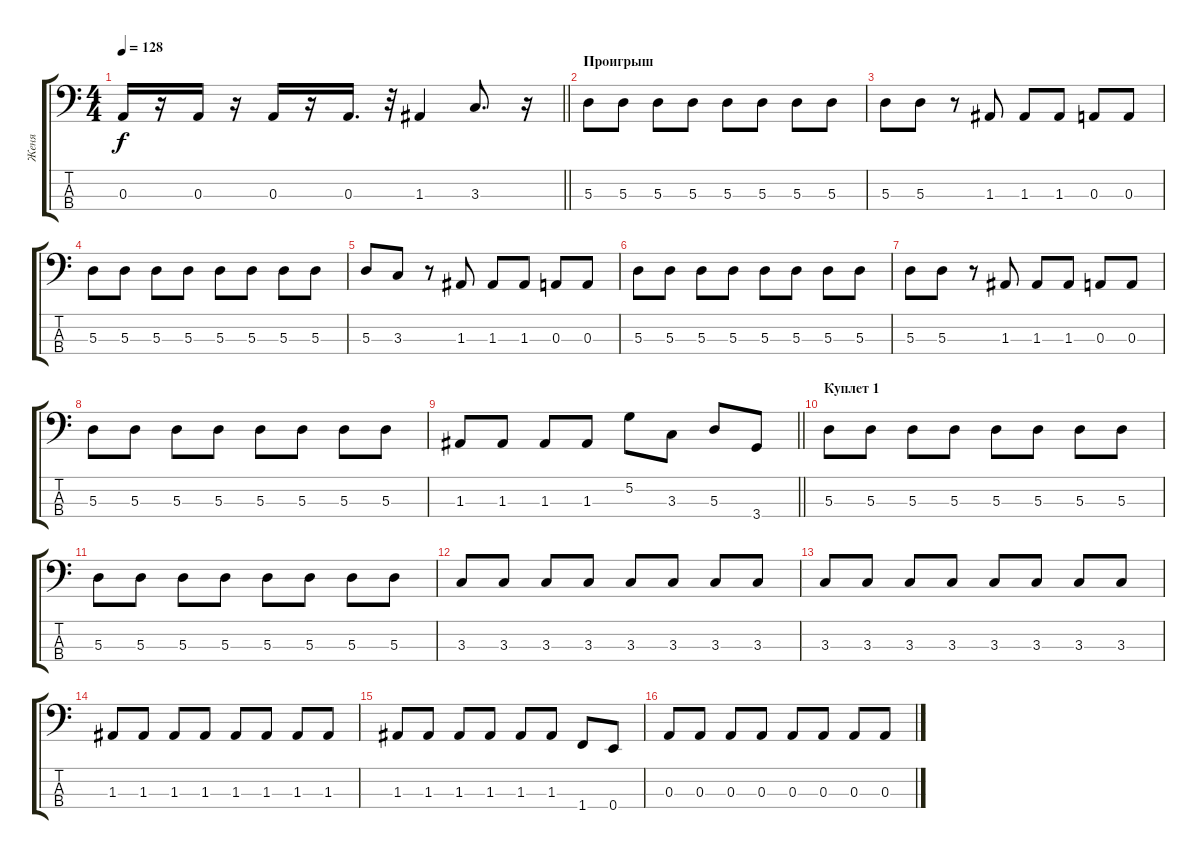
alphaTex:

\track ("Женя" "Женя") {instrument electricbassfinger}
\staff {score tabs}
\tuning (G2 D2 A1 E1) {hide}
\ts (4 4)
\tempo 128
\clef f4
\barLineRight lightlight
\ks c
0.3.16{dy f} r.16 0.3.16 r.16 0.3.16 r.16 0.3.16{d} r.32 1.3.4 3.3.8{d} r.16 |
\section ("" "Проигрыш")
5.3.8 5.3.8 5.3.8 5.3.8 5.3.8 5.3.8 5.3.8 5.3.8 |
5.3.8 5.3.8 r.8 1.3.8 1.3.8 1.3.8 0.3.8 0.3.8 |
5.3.8 5.3.8 5.3.8 5.3.8 5.3.8 5.3.8 5.3.8 5.3.8 |
5.3.8 3.3.8 r.8 1.3.8 1.3.8 1.3.8 0.3.8 0.3.8 |
5.3.8 5.3.8 5.3.8 5.3.8 5.3.8 5.3.8 5.3.8 5.3.8 |
5.3.8 5.3.8 r.8 1.3.8 1.3.8 1.3.8 0.3.8 0.3.8 |
5.3.8 5.3.8 5.3.8 5.3.8 5.3.8 5.3.8 5.3.8 5.3.8 |
\barLineRight lightlight
1.3.8 1.3.8 1.3.8 1.3.8 5.2.8 3.3.8 5.3.8 3.4.8 |
\section ("" "Куплет 1")
5.3.8 5.3.8 5.3.8 5.3.8 5.3.8 5.3.8 5.3.8 5.3.8 |
5.3.8 5.3.8 5.3.8 5.3.8 5.3.8 5.3.8 5.3.8 5.3.8 |
3.3.8 3.3.8 3.3.8 3.3.8 3.3.8 3.3.8 3.3.8 3.3.8 |
3.3.8 3.3.8 3.3.8 3.3.8 3.3.8 3.3.8 3.3.8 3.3.8 |
1.3.8 1.3.8 1.3.8 1.3.8 1.3.8 1.3.8 1.3.8 1.3.8 |
1.3.8 1.3.8 1.3.8 1.3.8 1.3.8 1.3.8 1.4.8 0.4.8 |
0.3.8 0.3.8 0.3.8 0.3.8 0.3.8 0.3.8 0.3.8 0.3.8
